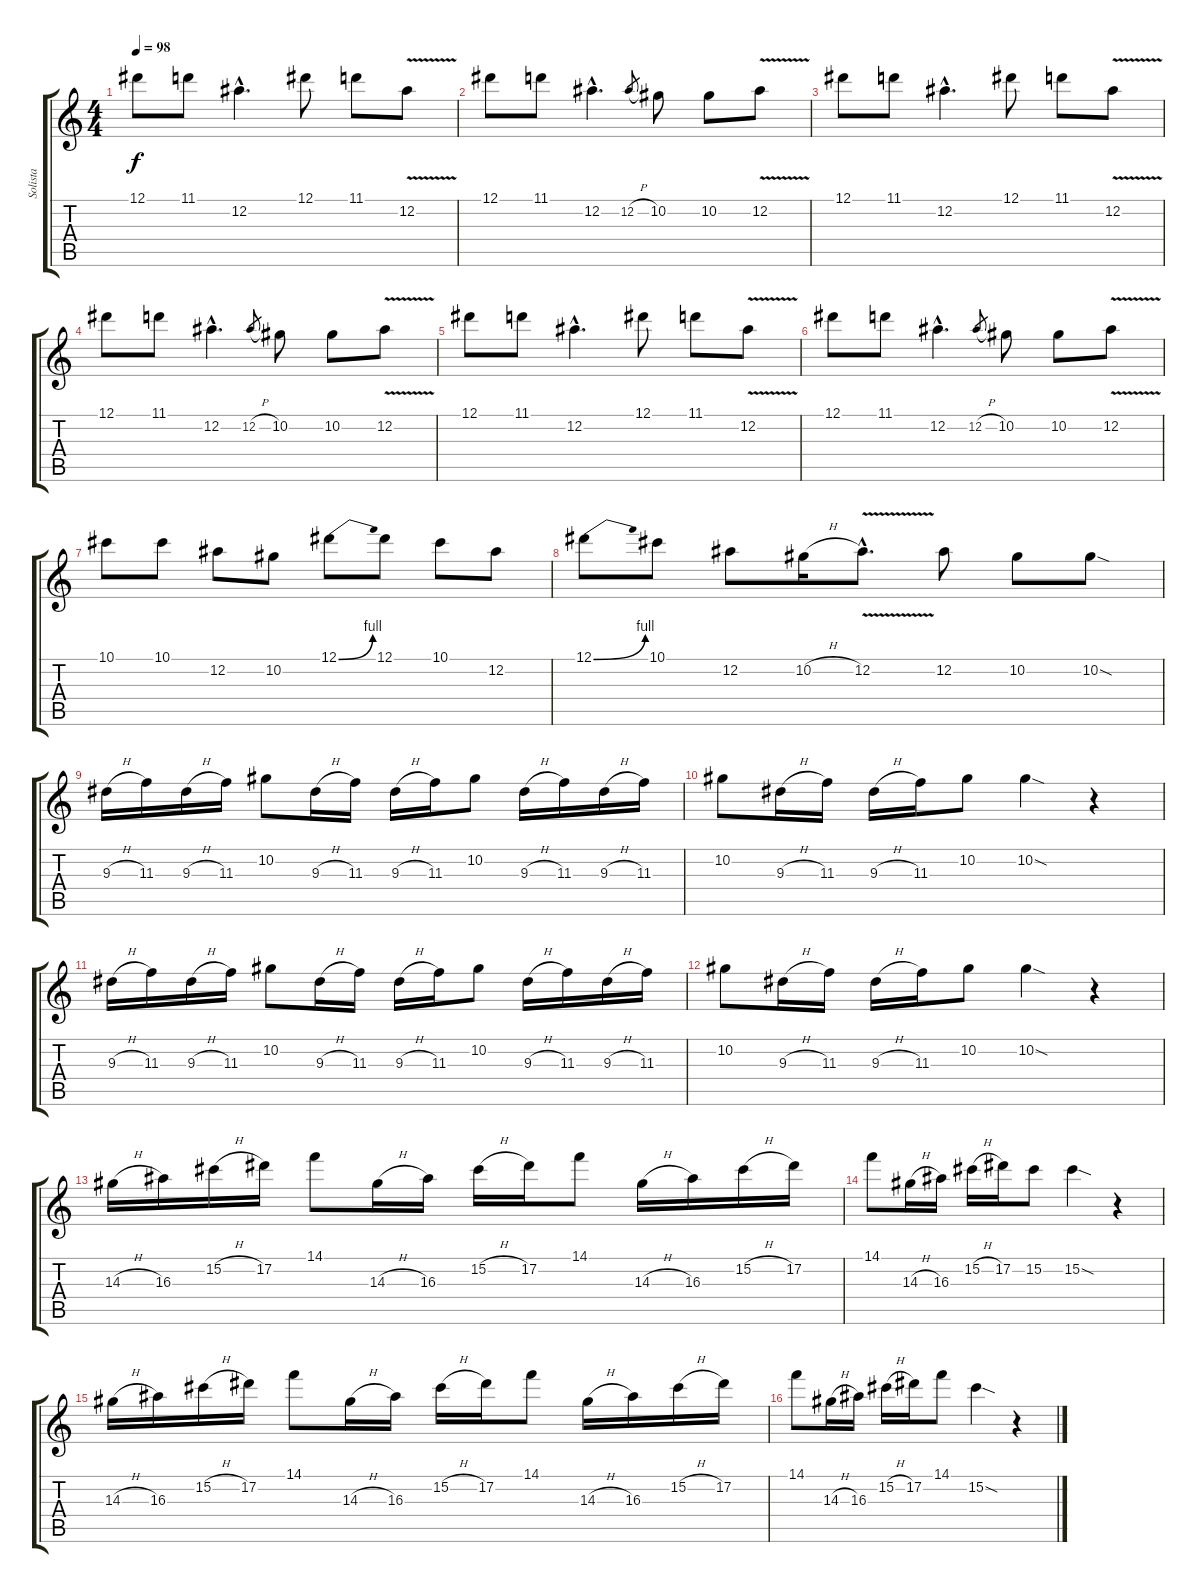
\track ("Solista" "Solista") {instrument distortionguitar}
\staff {score tabs}
\tuning (Eb4 Bb3 Gb3 Db3 Ab2 Eb2) {hide}
\ts (4 4)
\tempo 98
\clef g2
\ks c
12.1.8{dy f} 11.1.8 12.2{hac}.4{d} 12.1.8 11.1.8 12.2{v}.8 |
12.1.8 11.1.8 12.2{hac}.4{d} 12.2{h}.8{gr} 10.2.8 10.2.8 12.2{v}.8 |
12.1.8 11.1.8 12.2{hac}.4{d} 12.1.8 11.1.8 12.2{v}.8 |
12.1.8 11.1.8 12.2{hac}.4{d} 12.2{h}.8{gr} 10.2.8 10.2.8 12.2{v}.8 |
12.1.8 11.1.8 12.2{hac}.4{d} 12.1.8 11.1.8 12.2{v}.8 |
12.1.8 11.1.8 12.2{hac}.4{d} 12.2{h}.8{gr} 10.2.8 10.2.8 12.2{v}.8 |
10.1.8 10.1.8 12.2.8 10.2.8 12.1{be (bend 0 0 60 4)}.8 12.1.8 10.1.8 12.2.8 |
12.1{be (bend 0 0 60 4)}.8 10.1.8 12.2.8 10.2{h}.16 12.2{v hac}.8{d} 12.2.8 10.2.8 10.2{sod}.8 |
9.3{h}.16 11.3.16 9.3{h}.16 11.3.16 10.2.8 9.3{h}.16 11.3.16 9.3{h}.16 11.3.16 10.2.8 9.3{h}.16 11.3.16 9.3{h}.16 11.3.16 |
10.2.8 9.3{h}.16 11.3.16 9.3{h}.16 11.3.16 10.2.8 10.2{sod}.4 r.4 |
9.3{h}.16 11.3.16 9.3{h}.16 11.3.16 10.2.8 9.3{h}.16 11.3.16 9.3{h}.16 11.3.16 10.2.8 9.3{h}.16 11.3.16 9.3{h}.16 11.3.16 |
10.2.8 9.3{h}.16 11.3.16 9.3{h}.16 11.3.16 10.2.8 10.2{sod}.4 r.4 |
14.3{h}.16 16.3.16 15.2{h}.16 17.2.16 14.1.8 14.3{h}.16 16.3.16 15.2{h}.16 17.2.16 14.1.8 14.3{h}.16 16.3.16 15.2{h}.16 17.2.16 |
14.1.8 14.3{h}.16 16.3.16 15.2{h}.16 17.2.16 15.2.8 15.2{sod}.4 r.4 |
14.3{h}.16 16.3.16 15.2{h}.16 17.2.16 14.1.8 14.3{h}.16 16.3.16 15.2{h}.16 17.2.16 14.1.8 14.3{h}.16 16.3.16 15.2{h}.16 17.2.16 |
14.1.8 14.3{h}.16 16.3.16 15.2{h}.16 17.2.16 14.1.8 15.2{sod}.4 r.4
